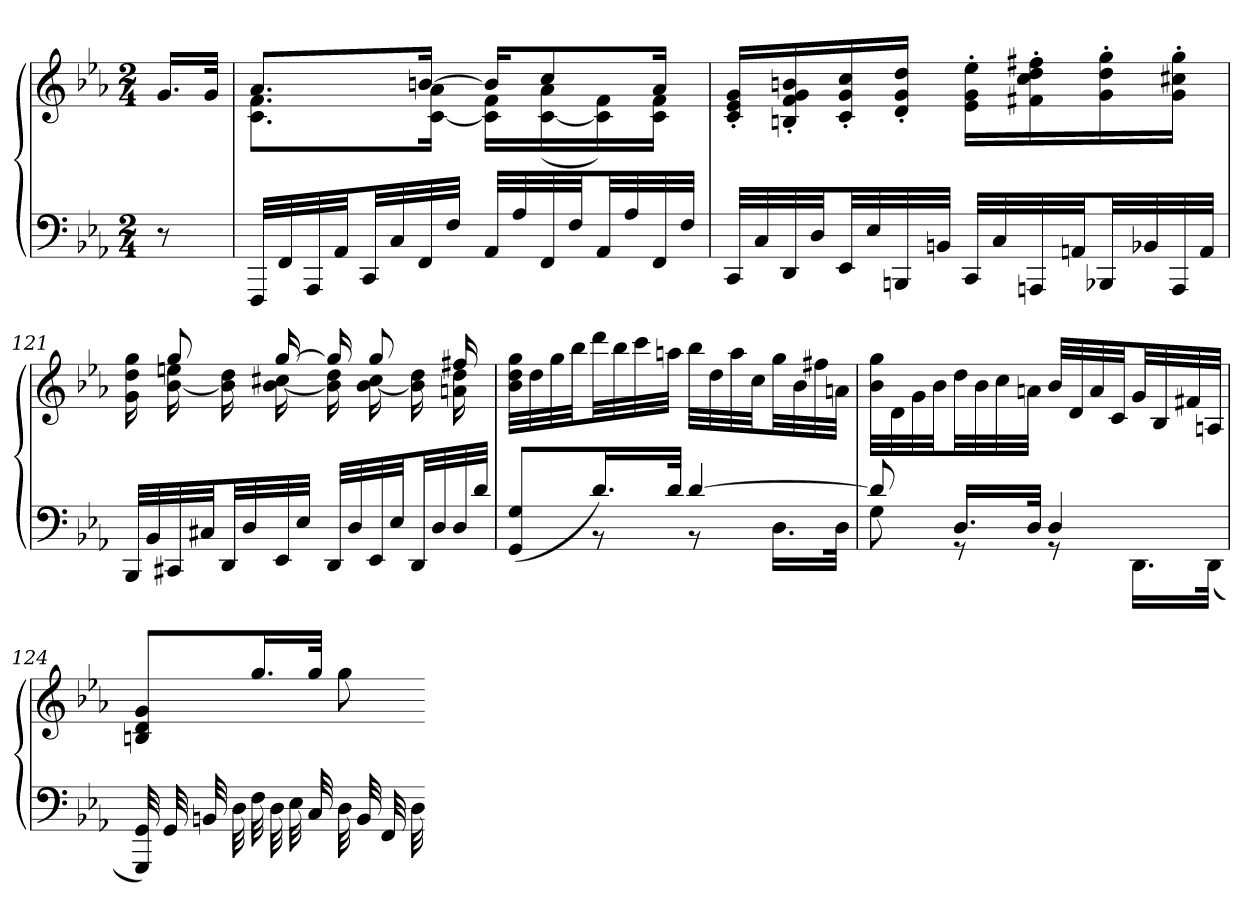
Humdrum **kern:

**kern	**kern
*part1	*part1
*staff2	*staff1
*clefF4	*clefG2
*k[b-e-a-]	*k[b-e-a-]
*c:	*c:
*M2/4	*M2/4
=	=
8r	16.gLL
.	32gJJk
=119	=119
*	*^
32FFFLLL	8.a-L	8.c 8.fL
32FF	.	.
32AAA-	.	.
32AA-JJ	.	.
32CCLL	.	.
32C	.	.
32FF	[16bnJk	[16c 16a-Jk
32FJJJ	.	.
32AA-LLL	16bKL]	16c] 16fLL
32A-	.	.
32FF	8cc	([16c 16a-
32FJJ	.	.
32AA-LL	.	16c] 16f)
32A-	.	.
32FF	16a-Jk	16c 16fJJ
32FJJJ	.	.
*	*v	*v
=120	=120
32CCLLL	16c' 16e-' 16g'LL
32C	.
32DD	16Bn' 16f' 16g' 16bn'
32DJJ	.
32EE-LL	16c' 16g' 16cc'
32E-	.
32BBBn	16d' 16g' 16dd'JJ
32BBnJJJ	.
32CCLLL	16e-' 16g' 16ee-'LL
32C	.
32AAAn	16f#X' 16cc' 16dd' 16ff#X'
32AAnJJ	.
32BBB-XLL	16g' 16dd' 16gg'
32BB-X	.
32AAA	16g' 16cc#X' 16gg'JJ
32AAJJJ	.
=121	=121
*	*^
32BBB-LLL	16g 16dd 16gg	16ryy
32BB-	.	.
32CC#X	8gg	[16b- 16een
32C#XJJ	.	.
32DDLL	.	16b-] 16dd
32D	.	.
32EE-	[16gg	[16b- 16cc#X
32E-JJJ	.	.
32DDLLL	16gg]	16b-] 16dd
32D	.	.
32EE-	8gg	[16b- 16cc#
32E-JJ	.	.
32DDLL	.	16b-] 16dd
32D	.	.
32D	16ff#X	16an 16dd
32dJJJ	.	.
*	*v	*v
=122	=122
*^	*
(8GG 8GL	8ryy	32b- 32dd 32ggLLL
.	.	32dd
.	.	32gg
.	.	32bb-JJ
16.dL)	8r	32dddLL
.	.	32bb-
.	.	32ccc
32dJJk	.	32aanJJJ
[4d	8r	32bb-LLL
.	.	32dd
.	.	32aa
.	.	32ccJJ
.	16.DLL	32ggLL
.	.	32b-
.	.	32ff#X
.	32DJJk	32anJJJ
=123	=123	=123
8d]	8G	32b- 32ggLLL
.	.	32d
.	.	32g
.	.	32b-JJ
16.DLL	8r	32ddLL
.	.	32b-
.	.	32cc
32DJJk	.	32anJJJ
4D	8r	32b-LLL
.	.	32d
.	.	32a
.	.	32cJJ
.	16.DDLL	32gLL
.	.	32B-
.	.	32f#X
.	(32DDJJk	32AnJJJ
*v	*v	*
=124	=124
32GGG 32GG)	8Bn 8d 8gL
32GG	.
32BBn	.
32D	.
32F	16.ggL
32D	.
32E-	.
32C	32ggJJk
32D	8gg
32BB	.
32FF	.
32D	.
=-	=-
*-	*-
